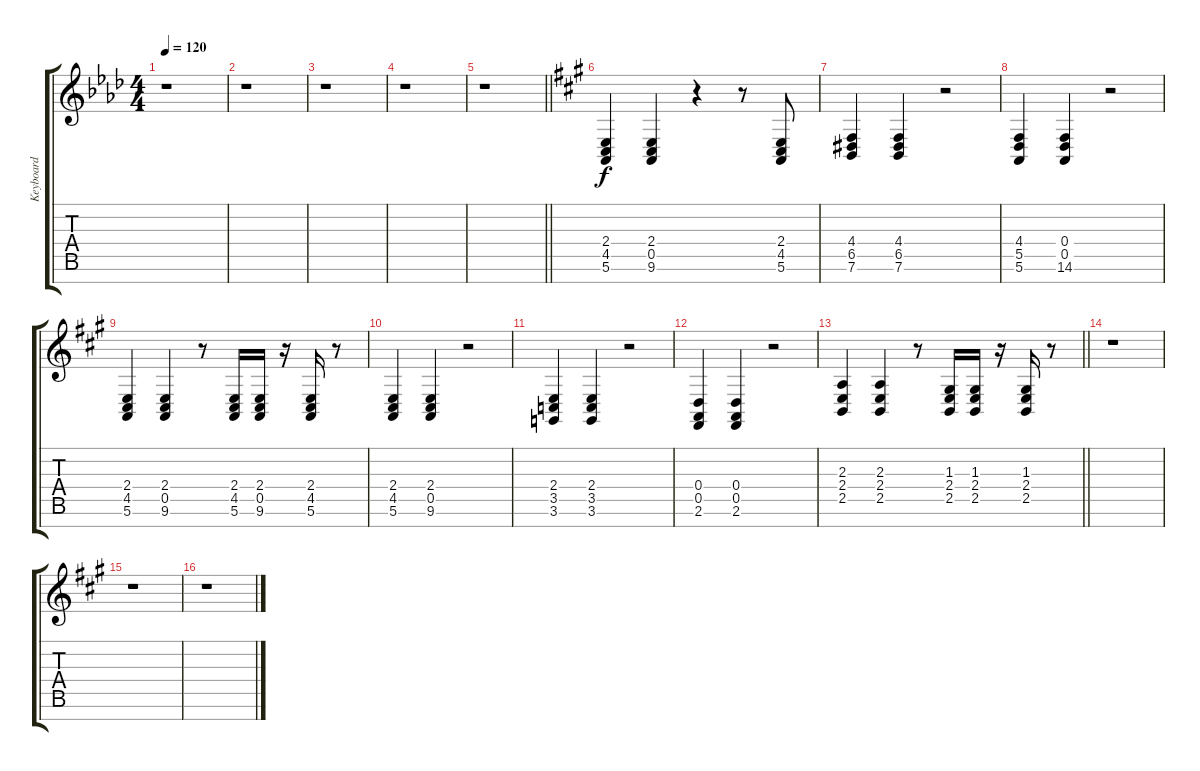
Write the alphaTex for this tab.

\track ("Keyboard" "Keyboard") {instrument lead1square}
\staff {score tabs}
\tuning (E4 B3 G3 D3 A2 E2 B1) {hide}
\ts (4 4)
\tempo 120
\clef g2
\ks ab
r.1{dy f} |
r.1 |
r.1 |
r.1 |
\barLineRight lightlight
r.1 |
\ks a
(2.4 4.5 5.6).4 (2.4 0.5 9.6).4 r.4 r.8 (2.4 4.5 5.6).8 |
(4.4 6.5 7.6).4 (4.4 6.5 7.6).4 r.2 |
(4.4 5.5 5.6).4 (0.4 0.5 14.6).4 r.2 |
(2.4 4.5 5.6).4 (2.4 0.5 9.6).4 r.8 (2.4 4.5 5.6).16 (2.4 0.5 9.6).16 r.16 (2.4 4.5 5.6).16 r.8 |
(2.4 4.5 5.6).4 (2.4 0.5 9.6).4 r.2 |
(2.4 3.5 3.6).4 (2.4 3.5 3.6).4 r.2 |
(0.4 0.5 2.6).4 (0.4 0.5 2.6).4 r.2 |
\barLineRight lightlight
(2.3 2.4 2.5).4 (2.3 2.4 2.5).4 r.8 (1.3 2.4 2.5).16 (1.3 2.4 2.5).16 r.16 (1.3 2.4 2.5).16 r.8 |
r.1 |
r.1 |
r.1
